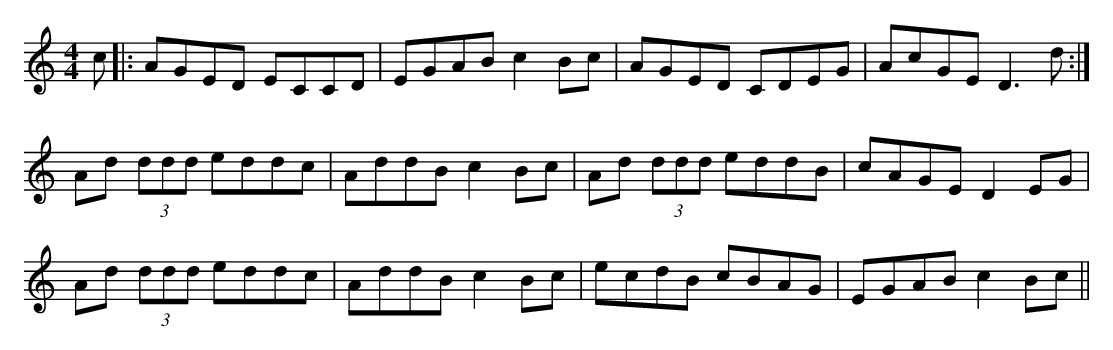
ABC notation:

X:1
M:4/4
K:C
c|:AGED ECCD|EGAB c2 Bc|AGED CDEG|AcGE D3 d:|
Ad (3ddd eddc|AddB c2 Bc|Ad (3ddd eddB|cAGE D2 EG|
Ad (3ddd eddc|AddB c2 Bc|ecdB cBAG|EGAB c2 Bc||
